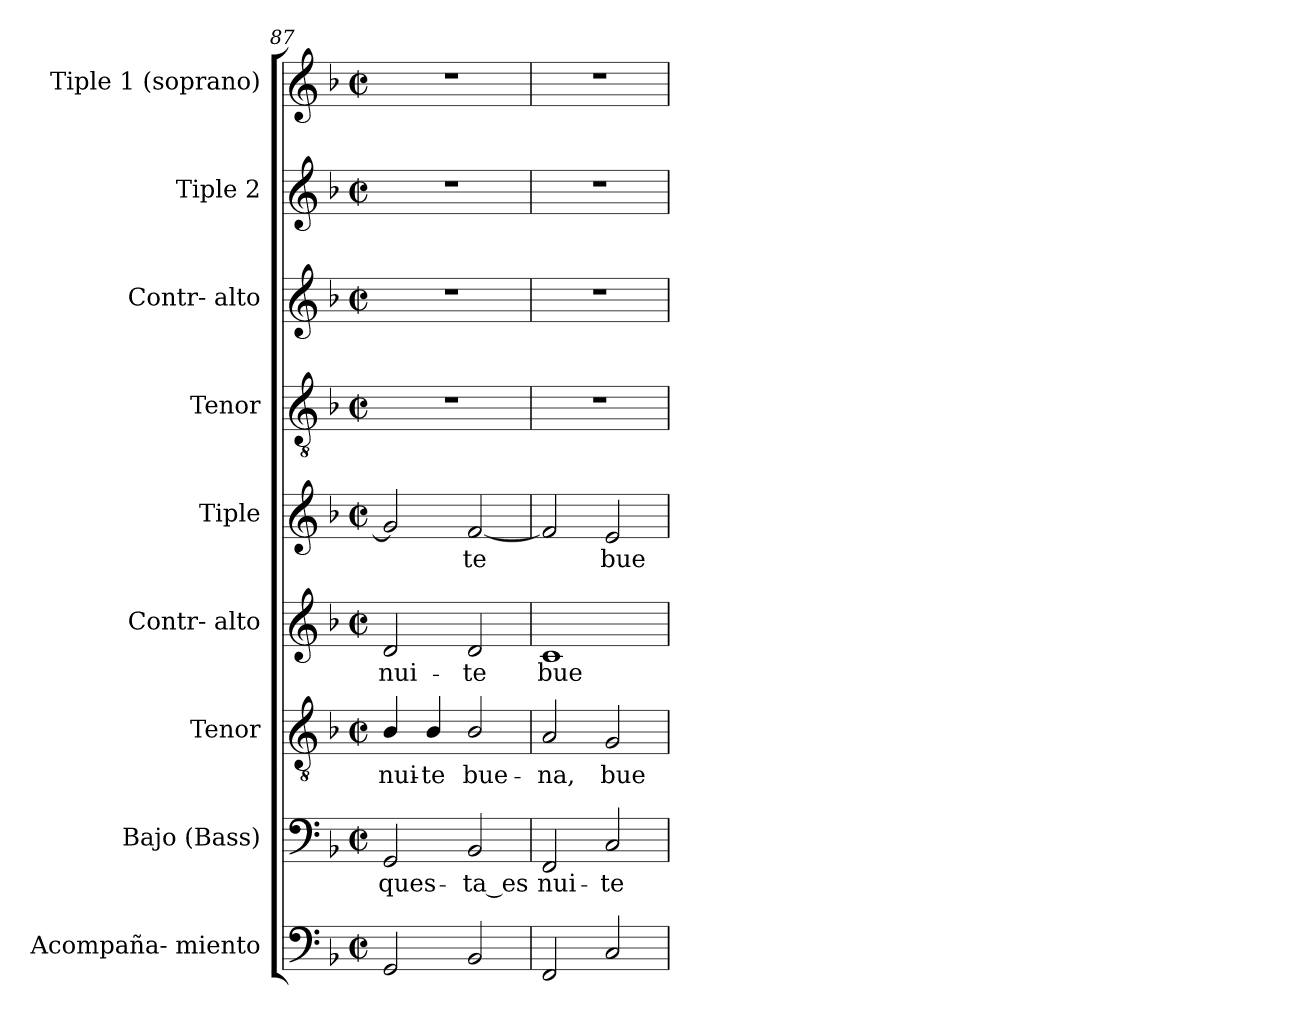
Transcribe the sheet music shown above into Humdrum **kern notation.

**kern	**kern	**text	**kern	**text	**kern	**text	**kern	**text	**kern	**kern	**kern	**kern
*part9	*part8	*part8	*part7	*part7	*part6	*part6	*part5	*part5	*part4	*part3	*part2	*part1
*staff9	*staff8	*staff8	*staff7	*staff7	*staff6	*staff6	*staff5	*staff5	*staff4	*staff3	*staff2	*staff1
*I"Acompaña- miento	*I"Bajo (Bass)	*	*I"Tenor	*	*I"Contr- alto	*	*I"Tiple	*	*I"Tenor	*I"Contr- alto	*I"Tiple 2	*I"Tiple 1 (soprano)
*	*I'B.	*	*I'T.	*	*I'A.	*	*	*	*I'T.	*I'A.	*	*I'S.
*clefF4	*clefF4	*	*clefGv2	*	*clefG2	*	*clefG2	*	*clefGv2	*clefG2	*clefG2	*clefG2
*	*	*	*ITrd7c12	*	*	*	*	*	*ITrd7c12	*	*	*
*k[b-]	*k[b-]	*	*k[b-]	*	*k[b-]	*	*k[b-]	*	*k[b-]	*k[b-]	*k[b-]	*k[b-]
*F:	*F:	*	*F:	*	*F:	*	*F:	*	*F:	*F:	*F:	*F:
*M2/2	*M2/2	*	*M2/2	*	*M2/2	*	*M2/2	*	*M2/2	*M2/2	*M2/2	*M2/2
*met(c|)	*met(c|)	*	*met(c|)	*	*met(c|)	*	*met(c|)	*	*met(c|)	*met(c|)	*met(c|)	*met(c|)
=87	=87	=87	=87	=87	=87	=87	=87	=87	=87	=87	=87	=87
!	!	!LO:LY:b:color=#000000	!	!	!	!	!	!	!	!	!	!
!	!	!	!	!LO:LY:b:color=#000000	!	!	!	!	!	!	!	!
!	!	!	!	!	!	!LO:LY:b:color=#000000	!	!	!	!	!	!
2GGi/	2GGi/	ques-	4BB-i/	nui-	2di/	nui-	2gi/]	.	1r	1r	1r	1r
!	!	!	!	!LO:LY:b:color=#000000	!	!	!	!	!	!	!	!
.	.	.	4BB-i/	-te	.	.	.	.	.	.	.	.
!	!	!LO:LY:b:color=#000000	!	!	!	!	!	!	!	!	!	!
!	!	!	!	!LO:LY:b:color=#000000	!	!	!	!	!	!	!	!
!	!	!	!	!	!	!LO:LY:b:color=#000000	!	!	!	!	!	!
!	!	!	!	!	!	!	!	!LO:LY:b:color=#000000	!	!	!	!
2BB-i/	2BB-i/	-ta_es	2BB-i/	bue-	2di/	-te	[2fi/	-te	.	.	.	.
=88	=88	=88	=88	=88	=88	=88	=88	=88	=88	=88	=88	=88
!	!	!LO:LY:b:color=#000000	!	!	!	!	!	!	!	!	!	!
!	!	!	!	!LO:LY:b:color=#000000	!	!	!	!	!	!	!	!
!	!	!	!	!	!	!LO:LY:b:color=#000000	!	!	!	!	!	!
2FFi/	2FFi/	nui-	2AAi/	-na,	1ci	bue-	2fi/]	.	1r	1r	1r	1r
!	!	!LO:LY:b:color=#000000	!	!	!	!	!	!	!	!	!	!
!	!	!	!	!LO:LY:b:color=#000000	!	!	!	!	!	!	!	!
!	!	!	!	!	!	!	!	!LO:LY:b:color=#000000	!	!	!	!
2Ci/	2Ci/	-te	2GGi/	bue-	.	.	2ei/	bue-	.	.	.	.
=	=	=	=	=	=	=	=	=	=	=	=	=
*-	*-	*-	*-	*-	*-	*-	*-	*-	*-	*-	*-	*-
